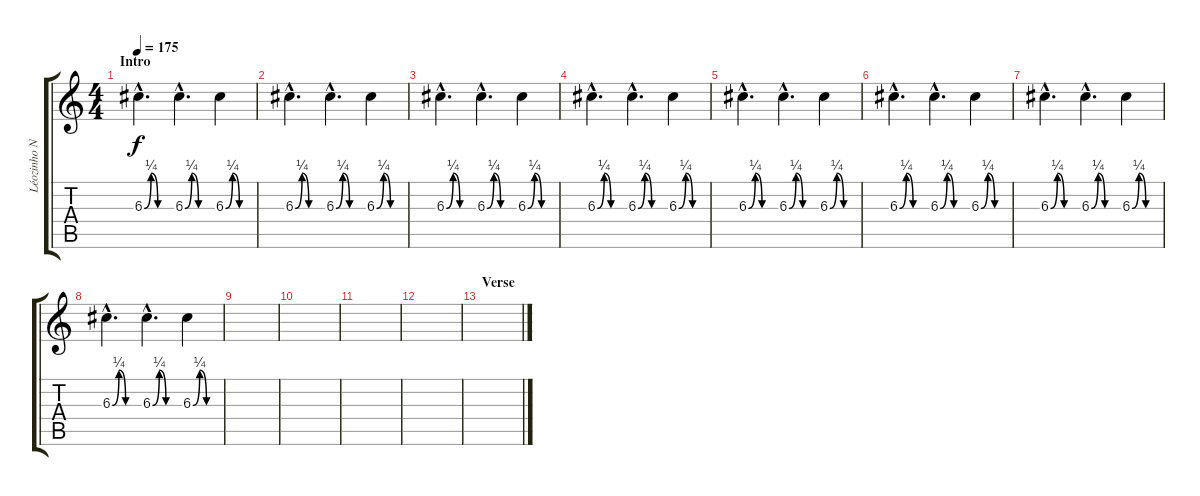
\track ("Léozinho Nastácia" "Léozinho N") {instrument distortionguitar}
\staff {score tabs}
\tuning (E4 B3 G3 D3 A2 E2) {hide}
\ts (4 4)
\section ("" "Intro")
\tempo 175
\clef g2
\ks c
6.3{be (custom 0 0 15 1 30 0 45 0 60 0) hac}.4{d dy f instrument lead5charang} 6.3{be (custom 0 0 15 1 30 0 45 0 60 0) hac}.4{d} 6.3{be (custom 0 0 15 1 30 0 45 0 60 0)}.4 |
6.3{be (custom 0 0 15 1 30 0 33 0 36 0 45 0 60 0) hac}.4{d} 6.3{be (custom 0 0 15 1 30 0 45 0 60 0) hac}.4{d} 6.3{be (custom 0 0 15 1 30 0 45 0 60 0)}.4 |
6.3{be (custom 0 0 15 1 30 0 33 0 36 0 45 0 60 0) hac}.4{d} 6.3{be (custom 0 0 15 1 30 0 45 0 60 0) hac}.4{d} 6.3{be (custom 0 0 15 1 30 0 45 0 60 0)}.4 |
6.3{be (custom 0 0 15 1 30 0 33 0 36 0 45 0 60 0) hac}.4{d} 6.3{be (custom 0 0 15 1 30 0 45 0 60 0) hac}.4{d} 6.3{be (custom 0 0 15 1 30 0 45 0 60 0)}.4 |
6.3{be (custom 0 0 15 1 30 0 45 0 60 0) hac}.4{d volume 14} 6.3{be (custom 0 0 15 1 30 0 45 0 60 0) hac}.4{d} 6.3{be (custom 0 0 15 1 30 0 45 0 60 0)}.4 |
6.3{be (custom 0 0 15 1 30 0 33 0 36 0 45 0 60 0) hac}.4{d volume 12} 6.3{be (custom 0 0 15 1 30 0 45 0 60 0) hac}.4{d} 6.3{be (custom 0 0 15 1 30 0 45 0 60 0)}.4 |
6.3{be (custom 0 0 15 1 30 0 33 0 36 0 45 0 60 0) hac}.4{d volume 10} 6.3{be (custom 0 0 15 1 30 0 45 0 60 0) hac}.4{d} 6.3{be (custom 0 0 15 1 30 0 45 0 60 0)}.4 |
6.3{be (custom 0 0 15 1 30 0 33 0 36 0 45 0 60 0) hac}.4{d} 6.3{be (custom 0 0 15 1 30 0 45 0 60 0) hac}.4{d} 6.3{be (custom 0 0 15 1 30 0 45 0 60 0)}.4 |
|
|
|
|
\section ("" "Verse")
